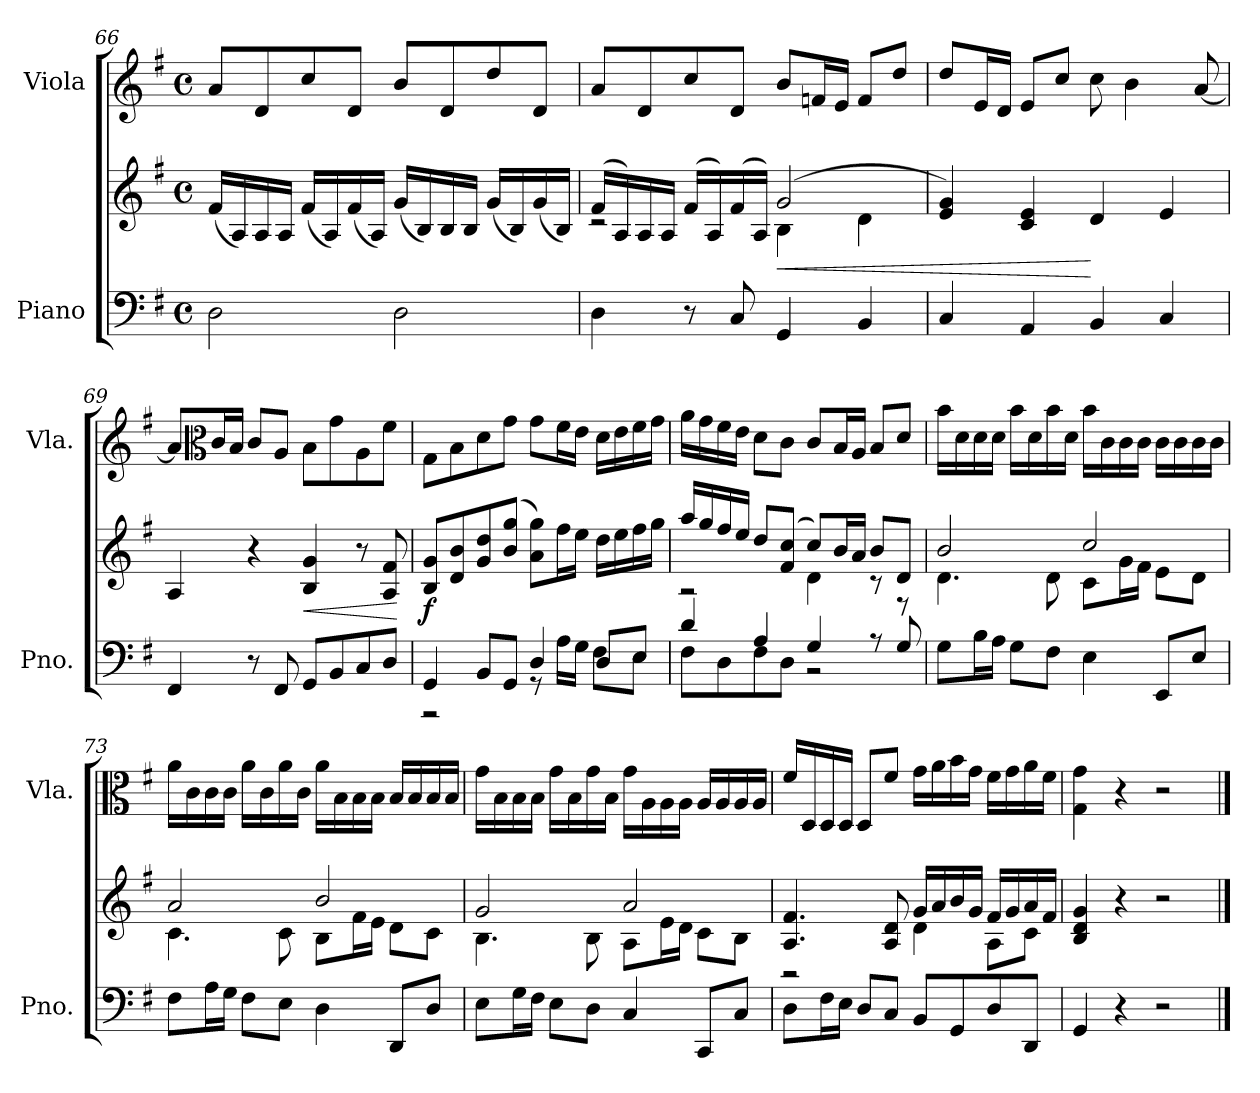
**kern	**kern	**dynam	**kern
*part2	*part2	*part2	*part1
*staff3	*staff2	*staff2/3	*staff1
*I"Piano	*	*	*I"Viola
*I'Pno.	*	*	*I'Vla.
!!LO:LB:g=z
*clefF4	*clefG2	*	*clefG2
*k[f#]	*k[f#]	*	*k[f#]
*M4/4	*M4/4	*	*M4/4
*met(c)	*met(c)	*	*met(c)
=66	=66	=66	=66
2D\	(16f#/LL	.	8a/L
.	16A/)	.	.
.	16A/	.	8d/
.	16A/JJ	.	.
.	(16f#/LL	.	8cc/
.	16A/)	.	.
.	(16f#/	.	8d/J
.	16A/JJ)	.	.
2D\	(16g/LL	.	8b/L
.	16B/)	.	.
.	16B/	.	8d/
.	16B/JJ	.	.
.	(16g/LL	.	8dd/
.	16B/)	.	.
.	(16g/	.	8d/J
.	16B/JJ)	.	.
=67	=67	=67	=67
*	*^	*	*
4D\	(16f#/LL	2rc	.	8a/L
.	16A/)	.	.	.
.	16A/	.	.	8d/
.	16A/JJ	.	.	.
8r	(16f#/LL	.	.	8cc/
.	16A/)	.	.	.
8C/	(16f#/	.	.	8d/J
.	16A/JJ)	.	.	.
!	!	!	!LO:HP:b	!
4GG/	(2g/	4B\	<	8b/L
.	.	.	.	16fn/L
.	.	.	.	16e/JJ
4BB/	.	4d\	.	8f/L
.	.	.	.	8dd/J
*	*v	*v	*	*
=68	=68	=68	=68
4C/	4e/ 4g/)	.	8dd/L
.	.	.	16e/L
.	.	.	16d/JJ
4AA/	4c/ 4e/	.	8e/L
.	.	.	8cc/J
4BB/	4d/	[	8cc\
.	.	.	4b\
4C/	4e/	.	.
.	.	.	[8a/
!!LO:PB:g=z
=69	=69	=69	=69
4FF#/	4A/	.	8a/L]
*	*	*	*clefC3
.	.	.	16c/L
.	.	.	16B/JJ
8r	4r	.	8c/L
8FF#/	.	.	8A/J
!	!	!LO:HP:b	!
8GG/L	4B/ 4g/	<	8B\L
8BB/	.	.	8g\
8C/	8r	.	8A\
8D/J	8A/ 8f#/	.	8f#\J
.	.	[	.
=70	=70	=70	=70
*^	*	*	*
!	!	!	!LO:DY:b	!
4GG/	2r	8B/ 8g/L	f	8G\L
.	.	8d/ 8b/	.	8B\
8BB/L	.	8g/ 8dd/	.	8d\
8GG/J	.	(8b/ 8gg/J	.	8g\J
4D/	8r	8a\ 8gg\L)	.	8g\L
.	16A\LL	16ff#\L	.	16f#\L
.	16G\JJ	16ee\JJ	.	16e\JJ
8D/L	8F#\L	16dd\LL	.	16d\LL
.	.	16ee\	.	16e\
8E/J	8E\J	16ff#\	.	16f#\
.	.	16gg\JJ	.	16g\JJ
=71	=71	=71	=71	=71
*	*	*^	*	*
4d/	8F#\L	16aa/LL	2r	.	16a\LL
.	.	16gg/	.	.	16g\
.	8D\	16ff#/	.	.	16f#\
.	.	16ee/JJ	.	.	16e\JJ
4A/	8F#\	8dd/L	.	.	8d\L
.	8D\J	(8f#/ 8cc/J	.	.	8c\J
4G/	2r	8cc/L)	4d\	.	8c/L
.	.	16b/L	.	.	16B/L
.	.	16a/JJ	.	.	16A/JJ
8r	.	8b/L	8r	.	8B/L
8G/	.	8d/J	8r	.	8d/J
*v	*v	*	*	*	*
!!LO:LB:g=z
=72	=72	=72	=72	=72
8G\L	2b/	4.d\	.	16b\LL
.	.	.	.	16d\
16B\L	.	.	.	16d\
16A\JJ	.	.	.	16d\JJ
8G\L	.	.	.	16b\LL
.	.	.	.	16d\
8F#\J	.	8d\	.	16b\
.	.	.	.	16d\JJ
4E\	2cc/	8c\L	.	16b\LL
.	.	.	.	16c\
.	.	16g\L	.	16c\
.	.	16f#\JJ	.	16c\JJ
8EE/L	.	8e\L	.	16c\LL
.	.	.	.	16c\
8E/J	.	8d\J	.	16c\
.	.	.	.	16c\JJ
=73	=73	=73	=73	=73
8F#\L	2a/	4.c\	.	16a\LL
.	.	.	.	16c\
16A\L	.	.	.	16c\
16G\JJ	.	.	.	16c\JJ
8F#\L	.	.	.	16a\LL
.	.	.	.	16c\
8E\J	.	8c\	.	16a\
.	.	.	.	16c\JJ
4D\	2b/	8B\L	.	16a\LL
.	.	.	.	16B\
.	.	16f#\L	.	16B\
.	.	16e\JJ	.	16B\JJ
8DD/L	.	8d\L	.	16B/LL
.	.	.	.	16B/
8D/J	.	8c\J	.	16B/
.	.	.	.	16B/JJ
!!LO:LB:g=z
=74	=74	=74	=74	=74
8E\L	2g/	4.B\	.	16g\LL
.	.	.	.	16B\
16G\L	.	.	.	16B\
16F#\JJ	.	.	.	16B\JJ
8E\L	.	.	.	16g\LL
.	.	.	.	16B\
8D\J	.	8B\	.	16g\
.	.	.	.	16B\JJ
4C/	2a/	8A\L	.	16g\LL
.	.	.	.	16A\
.	.	16e\L	.	16A\
.	.	16d\JJ	.	16A\JJ
8CC/L	.	8c\L	.	16A/LL
.	.	.	.	16A/
8C/J	.	8B\J	.	16A/
.	.	.	.	16A/JJ
=75	=75	=75	=75	=75
8D\L	4.A/ 4.f#/	2r	.	16f#/LL
.	.	.	.	16D/
16F#\L	.	.	.	16D/
16E\JJ	.	.	.	16D/JJ
8D/L	.	.	.	8D/L
8C/J	8A/ 8d/	.	.	8f#/J
*	*	*	*	*MM60
8BB/L	16g/LL	4d\	.	16g\LL
.	16a/	.	.	16a\
8GG/	16b/	.	.	16b\
.	16g/JJ	.	.	16g\JJ
*	*	*	*	*MM45
8D/	16f#/LL	8A\L	.	16f#\LL
.	16g/	.	.	16g\
8DD/J	16a/	8c\J	.	16a\
.	16f#/JJ	.	.	16f#\JJ
*	*v	*v	*	*
=76	=76	=76	=76
4GG/	4B/ 4d/ 4g/	.	4G\ 4g\
4r	4r	.	4r
2r	2r	.	2r
==	==	==	==
*-	*-	*-	*-
